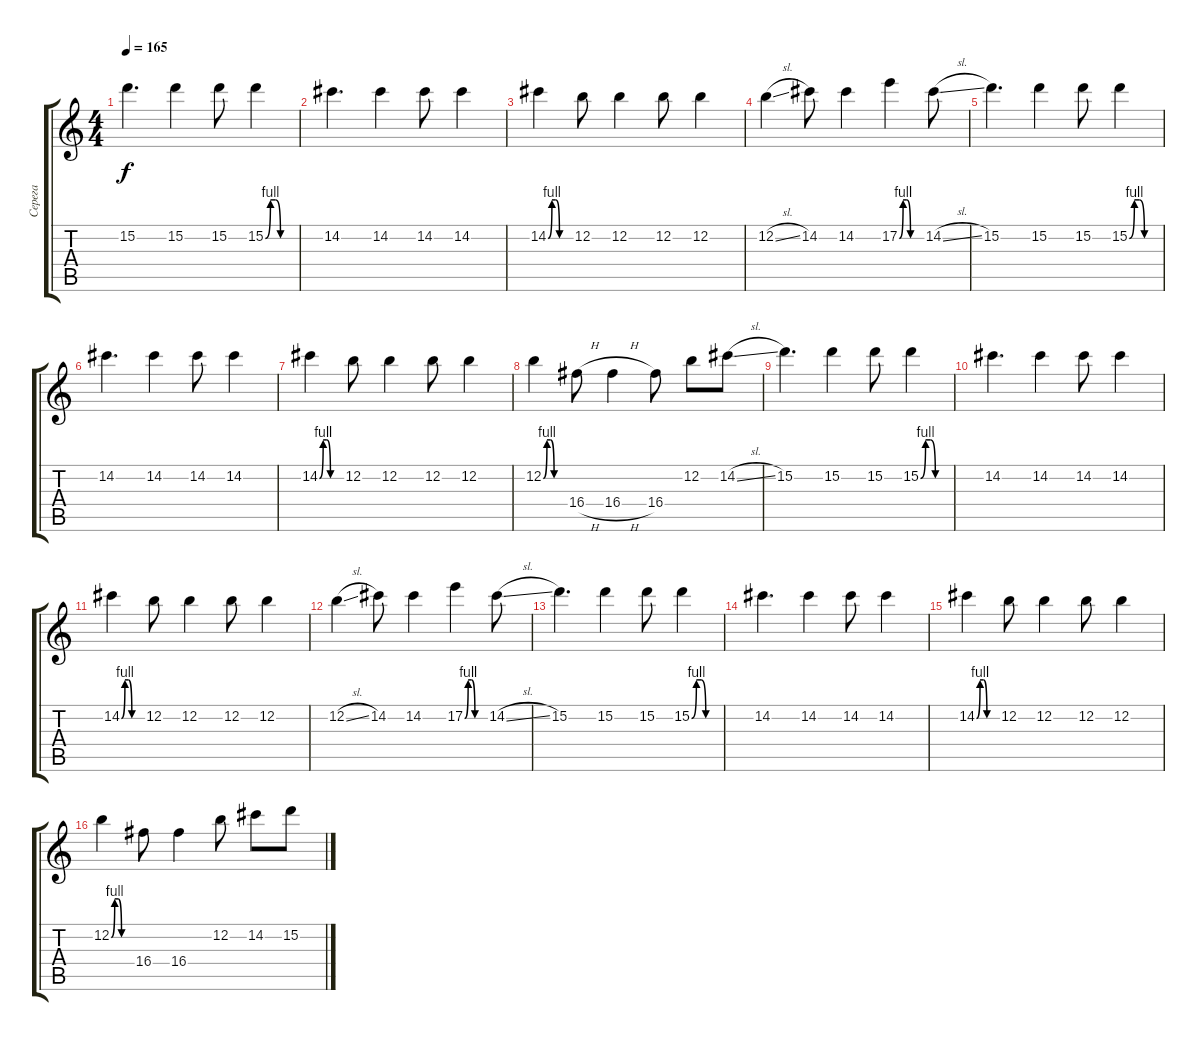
\track ("Серега" "Серега") {instrument distortionguitar}
\staff {score tabs}
\tuning (E4 B3 G3 D3 A2 E2) {hide}
\ts (4 4)
\tempo 165
\clef g2
\ks c
15.2.4{d dy f} 15.2.4 15.2.8 15.2{be (custom 0 0 10 4 20 4 30 0 60 0)}.4 |
14.2.4{d} 14.2.4 14.2.8 14.2.4 |
14.2{be (custom 0 0 10 4 20 4 30 0 60 0)}.4 12.2.8 12.2.4 12.2.8 12.2.4 |
12.2{sl}.4 14.2.8 14.2.4 17.2{be (custom 0 0 10 4 20 4 30 0 60 0)}.4 14.2{sl}.8 |
15.2.4{d} 15.2.4 15.2.8 15.2{be (custom 0 0 10 4 20 4 30 0 60 0)}.4 |
14.2.4{d} 14.2.4 14.2.8 14.2.4 |
14.2{be (custom 0 0 10 4 20 4 30 0 60 0)}.4 12.2.8 12.2.4 12.2.8 12.2.4 |
12.2{be (custom 0 0 10 4 20 4 30 0 60 0)}.4 16.4{h}.8 16.4{h}.4 16.4.8 12.2.8 14.2{sl}.8 |
15.2.4{d} 15.2.4 15.2.8 15.2{be (custom 0 0 10 4 20 4 30 0 60 0)}.4 |
14.2.4{d} 14.2.4 14.2.8 14.2.4 |
14.2{be (custom 0 0 10 4 20 4 30 0 60 0)}.4 12.2.8 12.2.4 12.2.8 12.2.4 |
12.2{sl}.4 14.2.8 14.2.4 17.2{be (custom 0 0 10 4 20 4 30 0 60 0)}.4 14.2{sl}.8 |
15.2.4{d} 15.2.4 15.2.8 15.2{be (custom 0 0 10 4 20 4 30 0 60 0)}.4 |
14.2.4{d} 14.2.4 14.2.8 14.2.4 |
14.2{be (custom 0 0 10 4 20 4 30 0 60 0)}.4 12.2.8 12.2.4 12.2.8 12.2.4 |
12.2{be (custom 0 0 10 4 20 4 30 0 60 0)}.4 16.4.8 16.4.4 12.2.8 14.2.8 15.2.8
